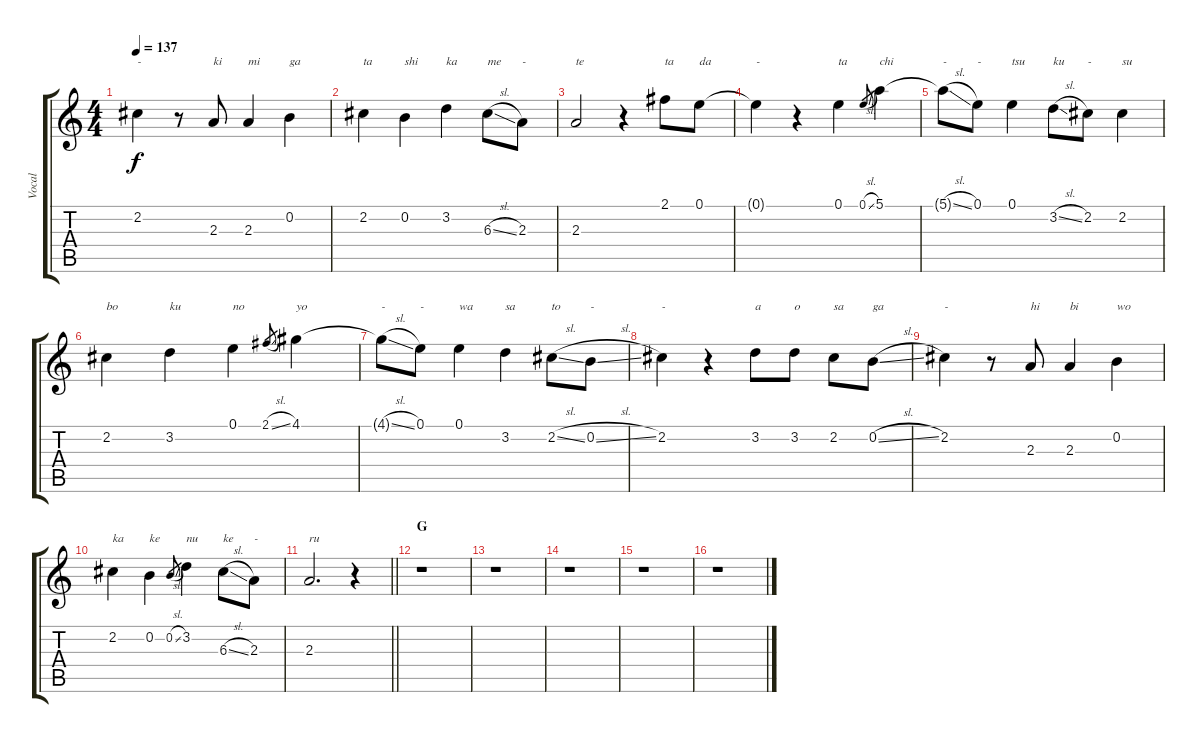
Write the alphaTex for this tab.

\track ("Vocal" "Vocal") {instrument contrabass}
\staff {score tabs}
\tuning (E4 B3 G3 D3 A2 E2) {hide}
\ts (4 4)
\tempo 137
\clef g2
\ks c
2.2.4{txt "-" dy f} r.8 2.3.8{txt "ki"} 2.3.4{txt "mi"} 0.2.4{txt "ga"} |
2.2.4{txt "ta"} 0.2.4{txt "shi"} 3.2.4{txt "ka"} 6.3{sl}.8{txt "me"} 2.3.8{txt "-"} |
2.3.2{txt "te"} r.4 2.1.8{txt "ta"} 0.1.8{txt "da"} |
0.1{t}.4{txt "-"} r.4 0.1.4{txt "ta"} 0.1{sl}.8{gr} 5.1.4{txt "chi"} |
5.1{sl t}.8{txt "-"} 0.1.8{txt "-"} 0.1.4{txt "tsu"} 3.2{sl}.8{txt "ku"} 2.2.8{txt "-"} 2.2.4{txt "su"} |
2.2.4{txt "bo"} 3.2.4{txt "ku"} 0.1.4{txt "no"} 2.1{sl}.8{gr} 4.1.4{txt "yo"} |
4.1{sl t}.8{txt "-"} 0.1.8{txt "-"} 0.1.4{txt "wa"} 3.2.4{txt "sa"} 2.2{sl}.8{txt "to"} 0.2{sl}.8{txt "-"} |
2.2.4{txt "-"} r.4 3.2.8{txt "a"} 3.2.8{txt "o"} 2.2.8{txt "sa"} 0.2{sl}.8{txt "ga"} |
2.2.4{txt "-"} r.8 2.3.8{txt "hi"} 2.3.4{txt "bi"} 0.2.4{txt "wo"} |
2.2.4{txt "ka"} 0.2.4{txt "ke"} 0.2{sl}.8{gr} 3.2.4{txt "nu"} 6.3{sl}.8{txt "ke"} 2.3.8{txt "-"} |
\barLineRight lightlight
2.3.2{d txt "ru"} r.4 |
\section ("" "G")
r.1 |
r.1 |
r.1 |
r.1 |
r.1
